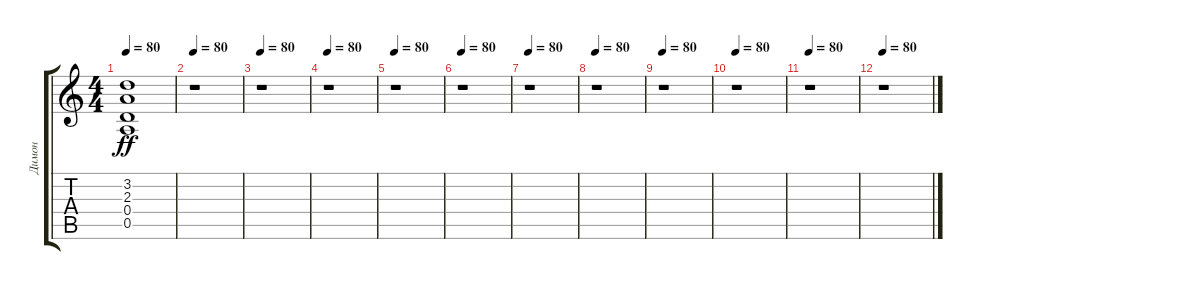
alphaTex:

\track ("Димон" "Димон") {instrument distortionguitar}
\staff {score tabs}
\tuning (E4 B3 G3 D3 A2 E2) {hide}
\ts (4 4)
\tempo 80
\clef g2
\ks c
(3.2 2.3 0.4 0.5).1{dy ff} |
\tempo 80
r.1 |
\tempo 80
r.1 |
\tempo 80
r.1 |
\tempo 80
r.1 |
\tempo 80
r.1 |
\tempo 80
r.1 |
\tempo 80
r.1 |
\tempo 80
r.1 |
\tempo 80
r.1 |
\tempo 80
r.1 |
\tempo 80
r.1
